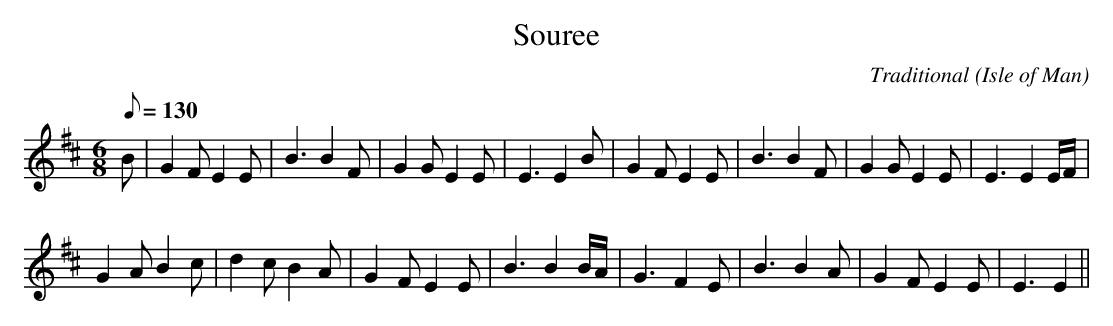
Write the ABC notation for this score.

X:1
T:Souree
C:Traditional
O:Isle of Man
M:6/8
Q:130
K:D
B|G2F E2E|B3 B2 F|G2G E2E|E3 E2B|G2F E2E|B3 B2 F|G2G E2E| E3 E2 E/F/|
G2A B2c|d2c B2A|G2F E2E|B3 B2B/A/|G3 F2E|B3 B2A|G2F E2E|E3 E2||
